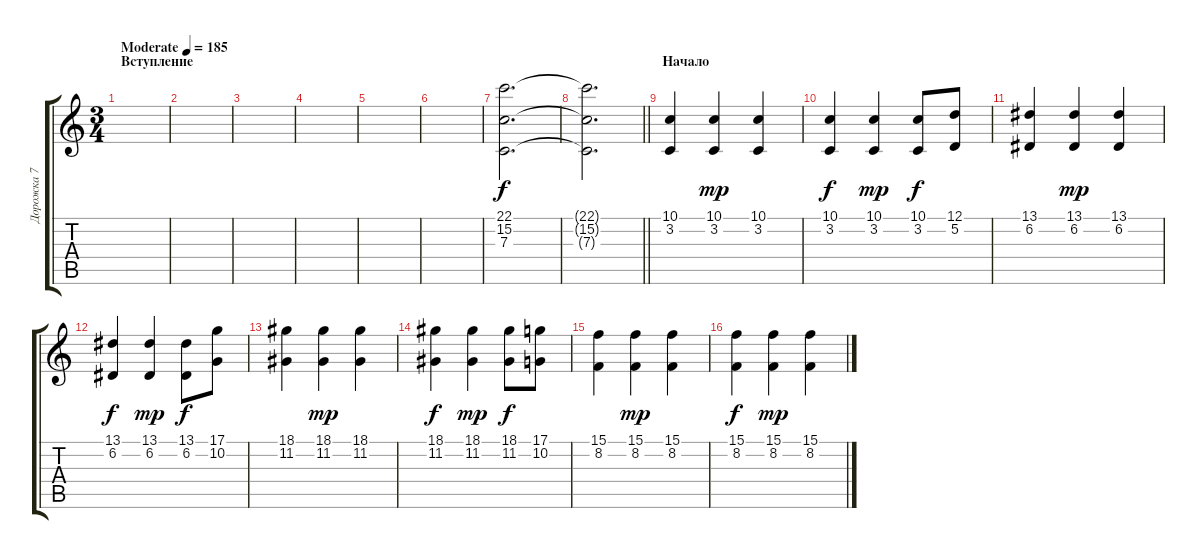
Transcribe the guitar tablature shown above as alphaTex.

\track ("Дорожка 7" "Дорожка 7") {instrument stringensemble1}
\staff {score tabs}
\tuning (D4 A3 F3 C3 G2 C2) {hide}
\ts (3 4)
\section ("" "Вступление")
\tempo (185 "Moderate")
\clef g2
\ks c
|
|
|
|
|
|
(22.1 15.2 7.3).2{d volume 8} |
\barLineRight lightlight
(22.1{t} 15.2{t} 7.3{t}).2{d} |
\section ("" "Начало")
(10.1 3.2).4{volume 14 instrument stringensemble1} (10.1 3.2).4{dy mp} (10.1 3.2).4 |
(10.1 3.2).4{dy f} (10.1 3.2).4{dy mp} (10.1 3.2).8{dy f} (12.1 5.2).8 |
(13.1 6.2).4{volume 16} (13.1 6.2).4{dy mp} (13.1 6.2).4 |
(13.1 6.2).4{dy f} (13.1 6.2).4{dy mp} (13.1 6.2).8{dy f} (17.1 10.2).8 |
(18.1 11.2).4 (18.1 11.2).4{dy mp} (18.1 11.2).4 |
(18.1 11.2).4{dy f} (18.1 11.2).4{dy mp} (18.1 11.2).8{dy f} (17.1 10.2).8 |
(15.1 8.2).4 (15.1 8.2).4{dy mp} (15.1 8.2).4 |
(15.1 8.2).4{dy f} (15.1 8.2).4{dy mp} (15.1 8.2).4
